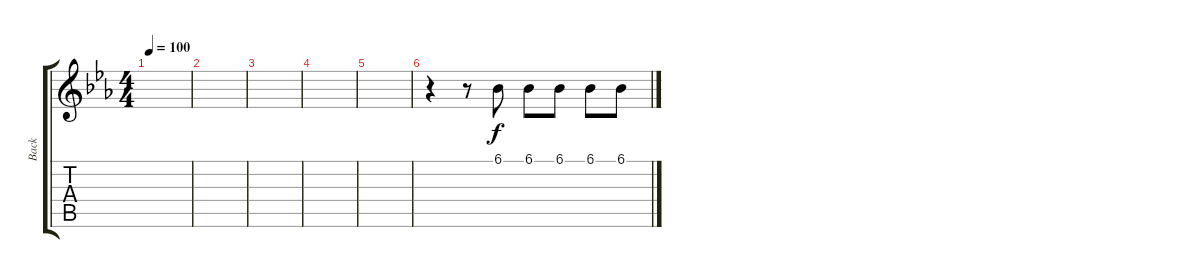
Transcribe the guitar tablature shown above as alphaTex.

\track ("Back" "Back") {instrument choiraahs}
\staff {score tabs}
\tuning (E4 B3 G3 D3 A2 E2) {hide}
\ts (4 4)
\tempo 100
\clef g2
\ks eb
|
|
|
|
|
r.4 r.8 6.1.8 6.1.8 6.1.8 6.1.8 6.1.8
